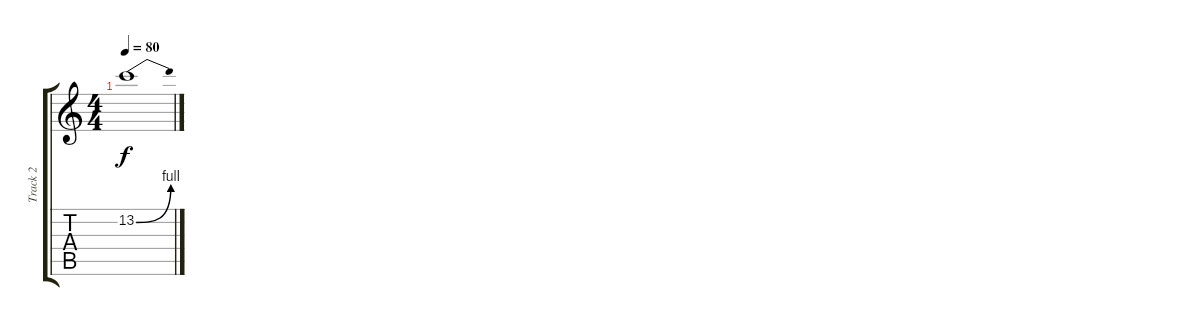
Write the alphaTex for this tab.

\track ("Track 2" "Track 2") {instrument distortionguitar}
\staff {score tabs}
\tuning (E4 B3 G3 D3 A2 E2) {hide}
\ts (4 4)
\tempo 80
\clef g2
\ks c
13.2{be (bend 0 0 60 4)}.1{dy f}
